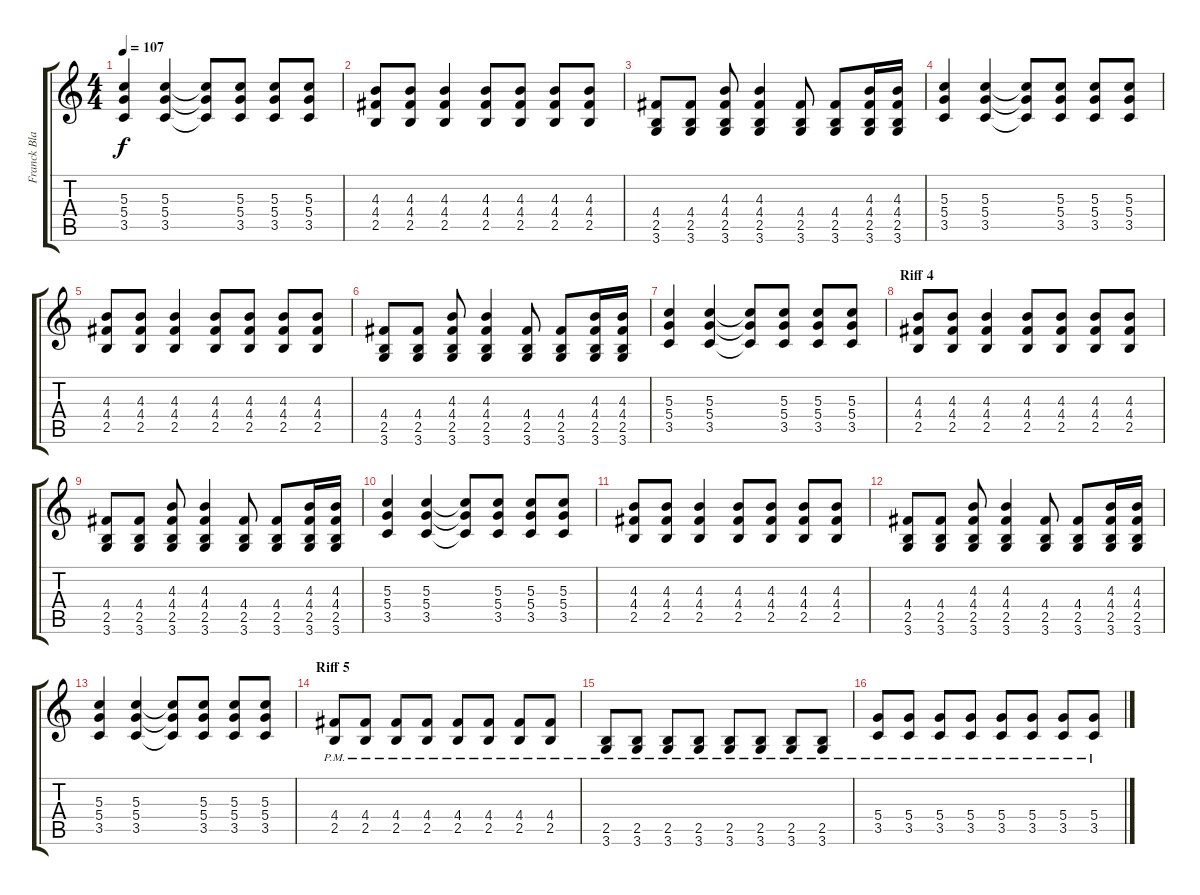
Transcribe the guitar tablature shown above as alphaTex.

\track ("Franck Black" "Franck Bla") {instrument distortionguitar}
\staff {score tabs}
\tuning (E4 B3 G3 D3 A2 E2) {hide}
\ts (4 4)
\tempo 107
\clef g2
\ks c
(5.3 5.4 3.5).4{dy f} (5.3 5.4 3.5).4 (5.3{t} 5.4{t} 3.5{t}).8 (5.3 5.4 3.5).8 (5.3 5.4 3.5).8 (5.3 5.4 3.5).8 |
(4.3 4.4 2.5).8 (4.3 4.4 2.5).8 (4.3 4.4 2.5).4 (4.3 4.4 2.5).8 (4.3 4.4 2.5).8 (4.3 4.4 2.5).8 (4.3 4.4 2.5).8 |
(4.4 2.5 3.6).8 (4.4 2.5 3.6).8 (4.3 4.4 2.5 3.6).8 (4.3 4.4 2.5 3.6).4 (4.4 2.5 3.6).8 (4.4 2.5 3.6).8 (4.3 4.4 2.5 3.6).16 (4.3 4.4 2.5 3.6).16 |
(5.3 5.4 3.5).4 (5.3 5.4 3.5).4 (5.3{t} 5.4{t} 3.5{t}).8 (5.3 5.4 3.5).8 (5.3 5.4 3.5).8 (5.3 5.4 3.5).8 |
(4.3 4.4 2.5).8 (4.3 4.4 2.5).8 (4.3 4.4 2.5).4 (4.3 4.4 2.5).8 (4.3 4.4 2.5).8 (4.3 4.4 2.5).8 (4.3 4.4 2.5).8 |
(4.4 2.5 3.6).8 (4.4 2.5 3.6).8 (4.3 4.4 2.5 3.6).8 (4.3 4.4 2.5 3.6).4 (4.4 2.5 3.6).8 (4.4 2.5 3.6).8 (4.3 4.4 2.5 3.6).16 (4.3 4.4 2.5 3.6).16 |
(5.3 5.4 3.5).4 (5.3 5.4 3.5).4 (5.3{t} 5.4{t} 3.5{t}).8 (5.3 5.4 3.5).8 (5.3 5.4 3.5).8 (5.3 5.4 3.5).8 |
\section ("" "Riff 4")
(4.3 4.4 2.5).8 (4.3 4.4 2.5).8 (4.3 4.4 2.5).4 (4.3 4.4 2.5).8 (4.3 4.4 2.5).8 (4.3 4.4 2.5).8 (4.3 4.4 2.5).8 |
(4.4 2.5 3.6).8 (4.4 2.5 3.6).8 (4.3 4.4 2.5 3.6).8 (4.3 4.4 2.5 3.6).4 (4.4 2.5 3.6).8 (4.4 2.5 3.6).8 (4.3 4.4 2.5 3.6).16 (4.3 4.4 2.5 3.6).16 |
(5.3 5.4 3.5).4 (5.3 5.4 3.5).4 (5.3{t} 5.4{t} 3.5{t}).8 (5.3 5.4 3.5).8 (5.3 5.4 3.5).8 (5.3 5.4 3.5).8 |
(4.3 4.4 2.5).8 (4.3 4.4 2.5).8 (4.3 4.4 2.5).4 (4.3 4.4 2.5).8 (4.3 4.4 2.5).8 (4.3 4.4 2.5).8 (4.3 4.4 2.5).8 |
(4.4 2.5 3.6).8 (4.4 2.5 3.6).8 (4.3 4.4 2.5 3.6).8 (4.3 4.4 2.5 3.6).4 (4.4 2.5 3.6).8 (4.4 2.5 3.6).8 (4.3 4.4 2.5 3.6).16 (4.3 4.4 2.5 3.6).16 |
(5.3 5.4 3.5).4 (5.3 5.4 3.5).4 (5.3{t} 5.4{t} 3.5{t}).8 (5.3 5.4 3.5).8 (5.3 5.4 3.5).8 (5.3 5.4 3.5).8 |
\section ("" "Riff 5")
(4.4 2.5{pm}).8 (4.4 2.5{pm}).8 (4.4 2.5{pm}).8 (4.4 2.5{pm}).8 (4.4 2.5{pm}).8 (4.4 2.5{pm}).8 (4.4 2.5{pm}).8 (4.4 2.5{pm}).8 |
(2.5{pm} 3.6).8 (2.5{pm} 3.6).8 (2.5{pm} 3.6).8 (2.5{pm} 3.6).8 (2.5{pm} 3.6).8 (2.5{pm} 3.6).8 (2.5{pm} 3.6).8 (2.5{pm} 3.6).8 |
(5.4 3.5{pm}).8 (5.4 3.5{pm}).8 (5.4 3.5{pm}).8 (5.4 3.5{pm}).8 (5.4 3.5{pm}).8 (5.4 3.5{pm}).8 (5.4 3.5{pm}).8 (5.4 3.5{pm}).8
